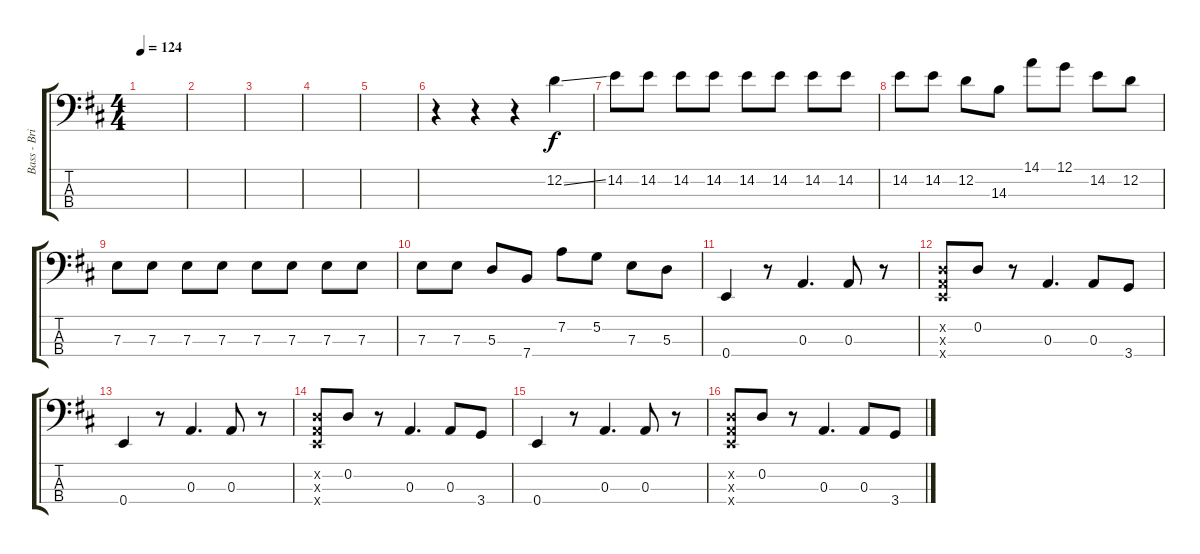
\track ("Bass - Brian Weaver" "Bass - Bri") {instrument electricbassfinger}
\staff {score tabs}
\tuning (G2 D2 A1 E1) {hide}
\ts (4 4)
\tempo 124
\clef f4
\ks d
|
|
|
|
|
r.4 r.4 r.4 12.2{ss}.4 |
14.2.8 14.2.8 14.2.8 14.2.8 14.2.8 14.2.8 14.2.8 14.2.8 |
14.2.8 14.2.8 12.2.8 14.3.8 14.1.8 12.1.8 14.2.8 12.2.8 |
7.3.8 7.3.8 7.3.8 7.3.8 7.3.8 7.3.8 7.3.8 7.3.8 |
7.3.8 7.3.8 5.3.8 7.4.8 7.2.8 5.2.8 7.3.8 5.3.8 |
0.4.4 r.8 0.3.4{d} 0.3.8 r.8 |
(0.2{x} 0.3{x} 0.4{x}).8 0.2.8 r.8 0.3.4{d} 0.3.8 3.4.8 |
0.4.4 r.8 0.3.4{d} 0.3.8 r.8 |
(0.2{x} 0.3{x} 0.4{x}).8 0.2.8 r.8 0.3.4{d} 0.3.8 3.4.8 |
0.4.4 r.8 0.3.4{d} 0.3.8 r.8 |
(0.2{x} 0.3{x} 0.4{x}).8 0.2.8 r.8 0.3.4{d} 0.3.8 3.4.8
